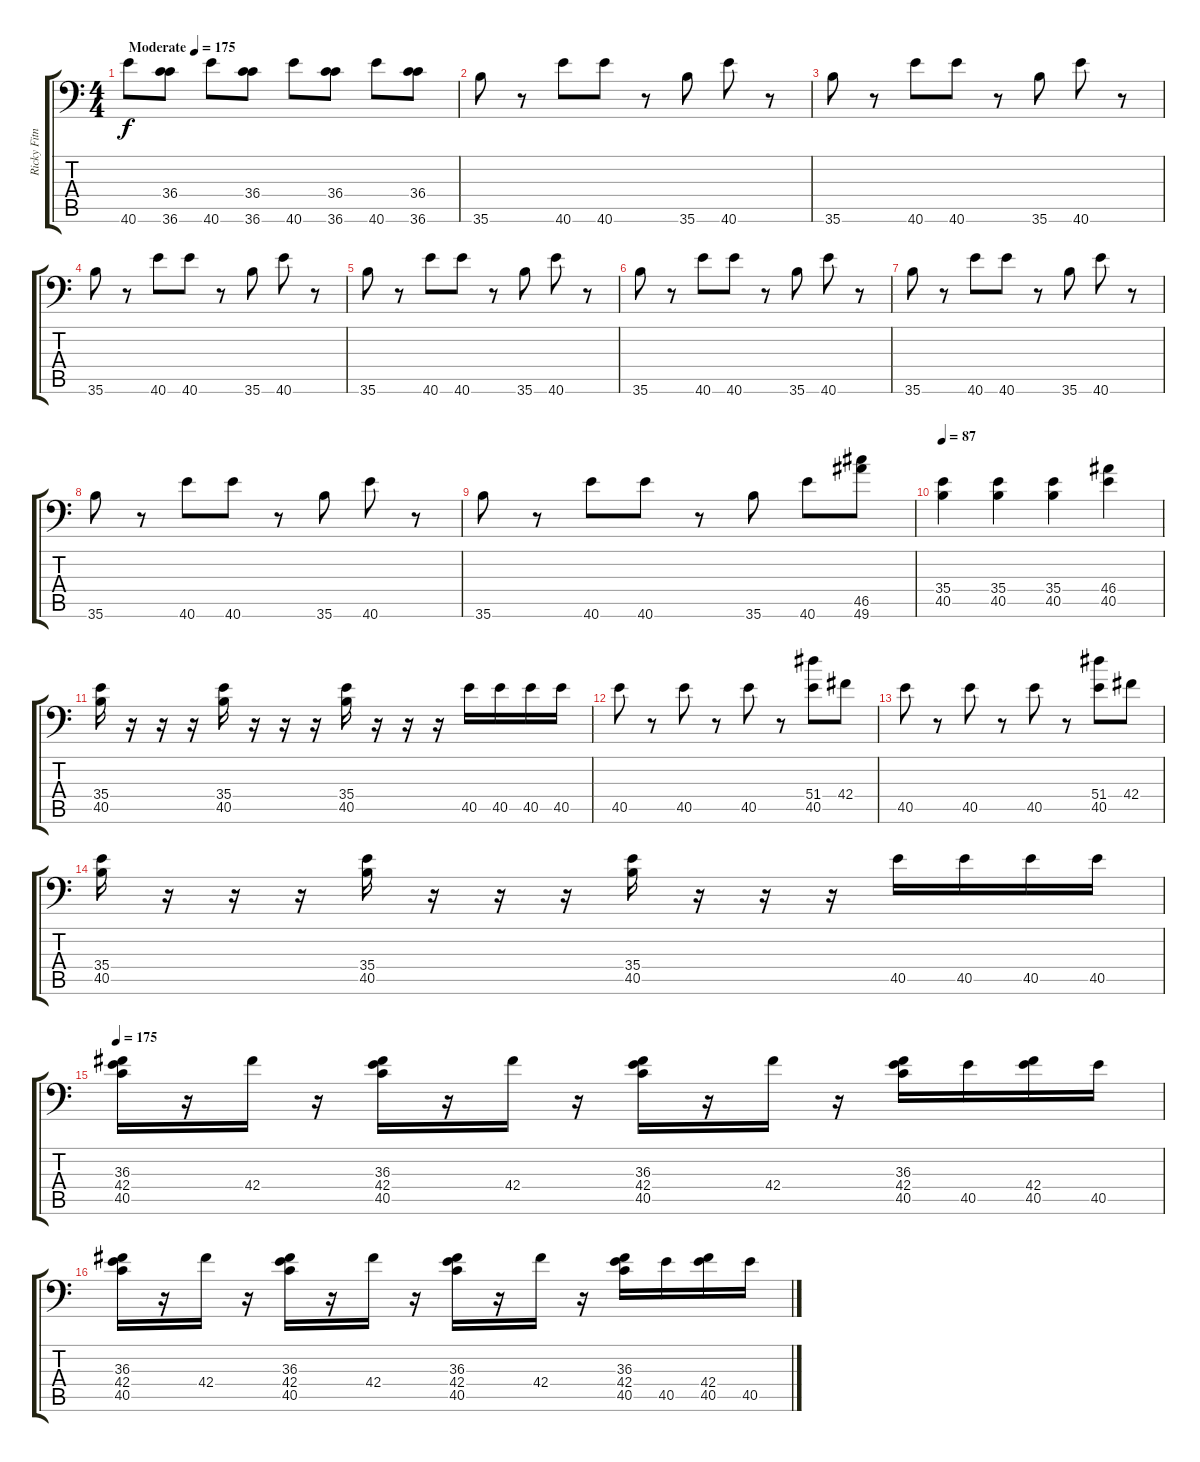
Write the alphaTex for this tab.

\track ("Ricky Fitness" "Ricky Fitn") {instrument acousticgrandpiano}
\staff {score tabs}
\tuning (C-1 C-1 C-1 C-1 C-1 C-1) {hide}
\ts (4 4)
\tempo (175 "Moderate")
\clef f4
\ks c
40.6.8{dy f instrument acousticgrandpiano} (36.4 36.6).8 40.6.8 (36.4 36.6).8 40.6.8 (36.4 36.6).8 40.6.8 (36.4 36.6).8 |
35.6.8 r.8 40.6.8 40.6.8 r.8 35.6.8 40.6.8 r.8 |
35.6.8 r.8 40.6.8 40.6.8 r.8 35.6.8 40.6.8 r.8 |
35.6.8 r.8 40.6.8 40.6.8 r.8 35.6.8 40.6.8 r.8 |
35.6.8 r.8 40.6.8 40.6.8 r.8 35.6.8 40.6.8 r.8 |
35.6.8 r.8 40.6.8 40.6.8 r.8 35.6.8 40.6.8 r.8 |
35.6.8 r.8 40.6.8 40.6.8 r.8 35.6.8 40.6.8 r.8 |
35.6.8 r.8 40.6.8 40.6.8 r.8 35.6.8 40.6.8 r.8 |
35.6.8 r.8 40.6.8 40.6.8 r.8 35.6.8 40.6.8 (46.5 49.6).8 |
\tempo 87
(35.4 40.5).4 (35.4 40.5).4 (35.4 40.5).4 (46.4 40.5).4 |
(35.4 40.5).16 r.16 r.16 r.16 (35.4 40.5).16 r.16 r.16 r.16 (35.4 40.5).16 r.16 r.16 r.16 40.5.16 40.5.16 40.5.16 40.5.16 |
40.5.8 r.8 40.5.8 r.8 40.5.8 r.8 (51.4 40.5).8 42.4.8 |
40.5.8 r.8 40.5.8 r.8 40.5.8 r.8 (51.4 40.5).8 42.4.8 |
(35.4 40.5).16 r.16 r.16 r.16 (35.4 40.5).16 r.16 r.16 r.16 (35.4 40.5).16 r.16 r.16 r.16 40.5.16 40.5.16 40.5.16 40.5.16 |
\tempo 175
(36.3 42.4 40.5).16 r.16 42.4.16 r.16 (36.3 42.4 40.5).16 r.16 42.4.16 r.16 (36.3 42.4 40.5).16 r.16 42.4.16 r.16 (36.3 42.4 40.5).16 40.5.16 (42.4 40.5).16 40.5.16 |
(36.3 42.4 40.5).16 r.16 42.4.16 r.16 (36.3 42.4 40.5).16 r.16 42.4.16 r.16 (36.3 42.4 40.5).16 r.16 42.4.16 r.16 (36.3 42.4 40.5).16 40.5.16 (42.4 40.5).16 40.5.16
